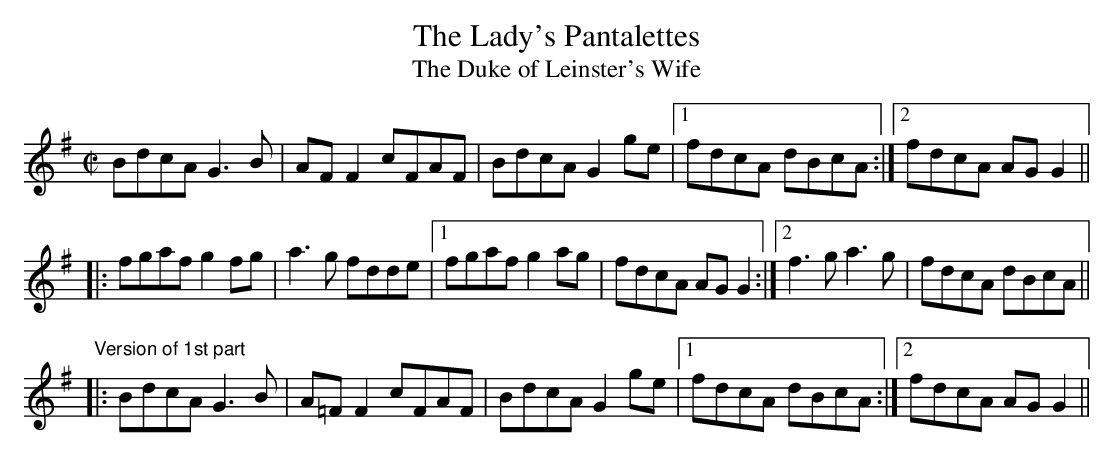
X:1
T:Lady's Pantalettes, The
T:Duke of Leinster's Wife, The
M:C|
K:G
BdcA G3B|AFF2 cFAF|BdcA G2ge|1 fdcA dBcA:|2 fdcA AGG2||
|:fgaf g2fg|a3g fdde|1 fgaf g2ag|fdcA AGG2:|2 f3g a3g|fdcA dBcA||
"Version of 1st part"
|:BdcA G3B|A=FF2 cFAF|BdcA G2ge|1 fdcA dBcA:|2 fdcA AGG2||
